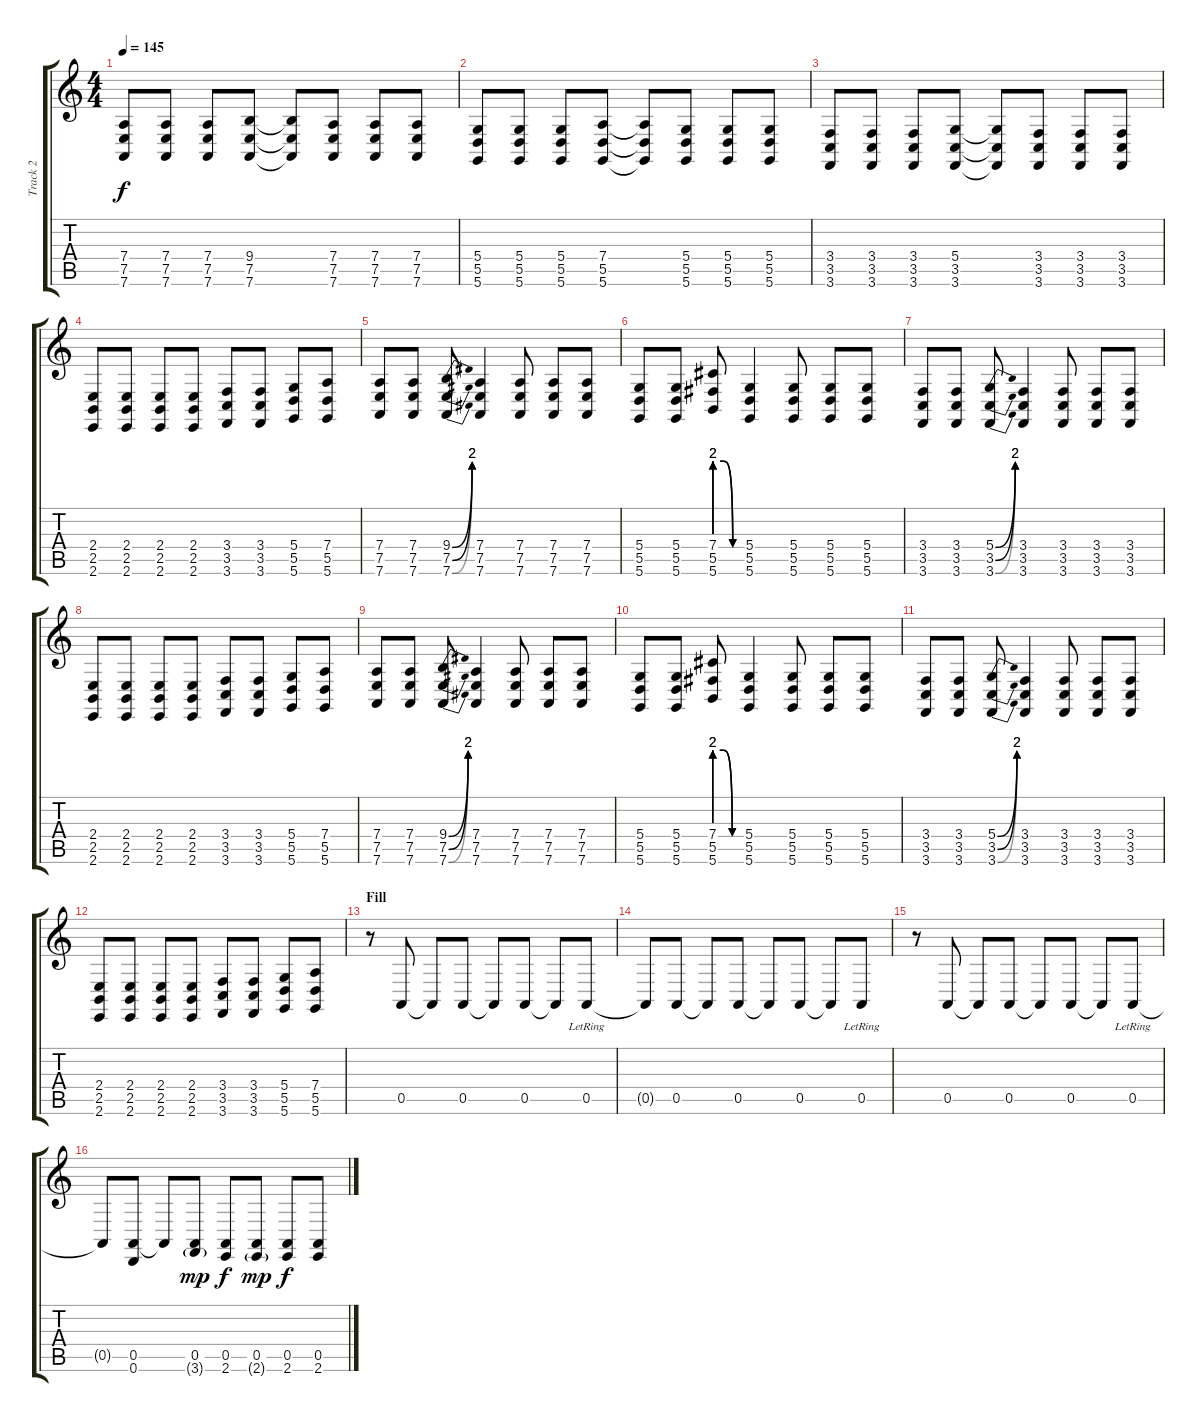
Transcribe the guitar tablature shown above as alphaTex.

\track ("Track 2" "Track 2") {instrument orchestralharp}
\staff {score tabs}
\tuning (E4 B3 G3 D3 A2 D2) {hide}
\ts (4 4)
\tempo 145
\clef g2
\ks c
(7.4 7.5 7.6).8{dy f} (7.4 7.5 7.6).8 (7.4 7.5 7.6).8 (9.4 7.5 7.6).8 (9.4{t} 7.5{t} 7.6{t}).8 (7.4 7.5 7.6).8 (7.4 7.5 7.6).8 (7.4 7.5 7.6).8 |
(5.4 5.5 5.6).8 (5.4 5.5 5.6).8 (5.4 5.5 5.6).8 (7.4 5.5 5.6).8 (7.4{t} 5.5{t} 5.6{t}).8 (5.4 5.5 5.6).8 (5.4 5.5 5.6).8 (5.4 5.5 5.6).8 |
(3.4 3.5 3.6).8 (3.4 3.5 3.6).8 (3.4 3.5 3.6).8 (5.4 3.5 3.6).8 (5.4{t} 3.5{t} 3.6{t}).8 (3.4 3.5 3.6).8 (3.4 3.5 3.6).8 (3.4 3.5 3.6).8 |
(2.4 2.5 2.6).8 (2.4 2.5 2.6).8 (2.4 2.5 2.6).8 (2.4 2.5 2.6).8 (3.4 3.5 3.6).8 (3.4 3.5 3.6).8 (5.4 5.5 5.6).8 (7.4 5.5 5.6).8 |
(7.4 7.5 7.6).8 (7.4 7.5 7.6).8 (9.4{be (bend 0 0 60 8)} 7.5{be (bend 0 0 60 8)} 7.6{be (bend 0 0 60 8)}).8 (7.4 7.5 7.6).4 (7.4 7.5 7.6).8 (7.4 7.5 7.6).8 (7.4 7.5 7.6).8 |
(5.4 5.5 5.6).8 (5.4 5.5 5.6).8 (7.4{be (custom 0 8 20 8 40 0 60 0)} 5.5{be (custom 0 8 20 8 40 0 60 0)} 5.6{be (custom 0 8 20 8 40 0 60 0)}).8 (5.4 5.5 5.6).4 (5.4 5.5 5.6).8 (5.4 5.5 5.6).8 (5.4 5.5 5.6).8 |
(3.4 3.5 3.6).8 (3.4 3.5 3.6).8 (5.4{be (bend 0 0 60 8)} 3.5{be (bend 0 0 60 8)} 3.6{be (bend 0 0 60 8)}).8 (3.4 3.5 3.6).4 (3.4 3.5 3.6).8 (3.4 3.5 3.6).8 (3.4 3.5 3.6).8 |
(2.4 2.5 2.6).8 (2.4 2.5 2.6).8 (2.4 2.5 2.6).8 (2.4 2.5 2.6).8 (3.4 3.5 3.6).8 (3.4 3.5 3.6).8 (5.4 5.5 5.6).8 (7.4 5.5 5.6).8 |
(7.4 7.5 7.6).8 (7.4 7.5 7.6).8 (9.4{be (bend 0 0 60 8)} 7.5{be (bend 0 0 60 8)} 7.6{be (bend 0 0 60 8)}).8 (7.4 7.5 7.6).4 (7.4 7.5 7.6).8 (7.4 7.5 7.6).8 (7.4 7.5 7.6).8 |
(5.4 5.5 5.6).8 (5.4 5.5 5.6).8 (7.4{be (custom 0 8 20 8 40 0 60 0)} 5.5{be (custom 0 8 20 8 40 0 60 0)} 5.6{be (custom 0 8 20 8 40 0 60 0)}).8 (5.4 5.5 5.6).4 (5.4 5.5 5.6).8 (5.4 5.5 5.6).8 (5.4 5.5 5.6).8 |
(3.4 3.5 3.6).8 (3.4 3.5 3.6).8 (5.4{be (bend 0 0 60 8)} 3.5{be (bend 0 0 60 8)} 3.6{be (bend 0 0 60 8)}).8 (3.4 3.5 3.6).4 (3.4 3.5 3.6).8 (3.4 3.5 3.6).8 (3.4 3.5 3.6).8 |
(2.4 2.5 2.6).8 (2.4 2.5 2.6).8 (2.4 2.5 2.6).8 (2.4 2.5 2.6).8 (3.4 3.5 3.6).8 (3.4 3.5 3.6).8 (5.4 5.5 5.6).8 (7.4 5.5 5.6).8 |
\section ("" "Fill")
r.8 0.5.8 0.5{t}.8 0.5.8 0.5{t}.8 0.5.8 0.5{t}.8 0.5{lr}.8 |
0.5{t}.8 0.5.8 0.5{t}.8 0.5.8 0.5{t}.8 0.5.8 0.5{t}.8 0.5{lr}.8 |
r.8 0.5.8 0.5{t}.8 0.5.8 0.5{t}.8 0.5.8 0.5{t}.8 0.5{lr}.8 |
0.5{t}.8 (0.5 0.6).8 0.5{t}.8 (0.5 3.6{g}).8{dy mp} (0.5 2.6).8{dy f} (0.5 2.6{g}).8{dy mp} (0.5 2.6).8{dy f} (0.5 2.6).8
